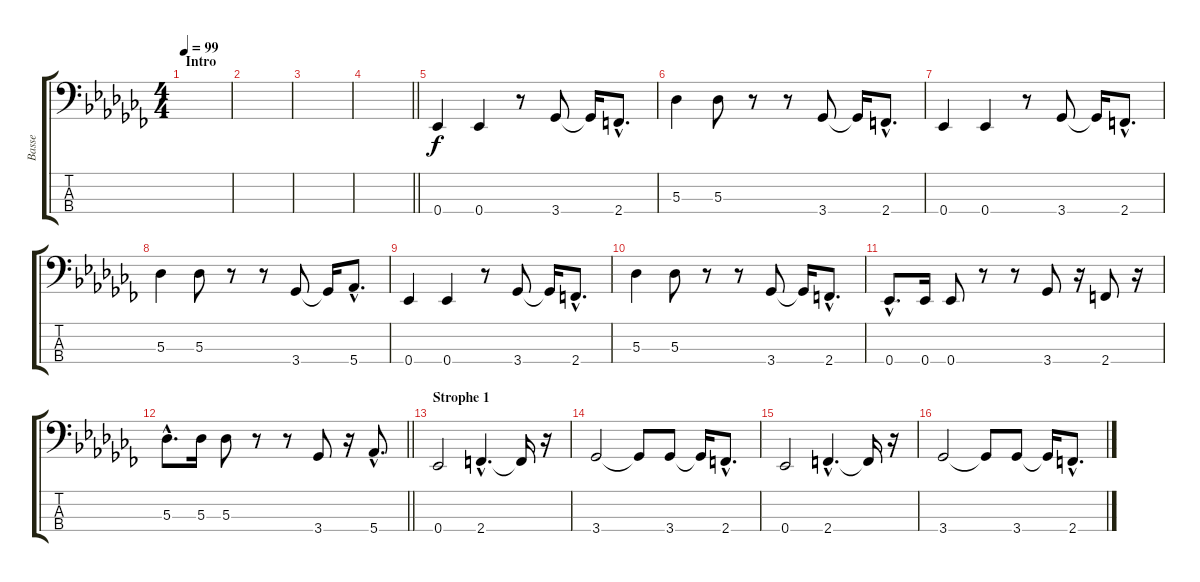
\track ("Basse" "Basse") {instrument electricbassfinger}
\staff {score tabs}
\tuning (Gb2 Db2 Ab1 Eb1) {hide}
\ts (4 4)
\section ("" "Intro")
\tempo 99
\clef f4
\ks cb
|
|
|
\barLineRight lightlight
|
0.4.4 0.4.4 r.8 3.4.8 3.4{t}.16 2.4{hac}.8{d} |
5.3.4 5.3.8 r.8 r.8 3.4.8 3.4{t}.16 2.4{hac}.8{d} |
0.4.4 0.4.4 r.8 3.4.8 3.4{t}.16 2.4{hac}.8{d} |
5.3.4 5.3.8 r.8 r.8 3.4.8 3.4{t}.16 5.4{hac}.8{d} |
0.4.4 0.4.4 r.8 3.4.8 3.4{t}.16 2.4{hac}.8{d} |
5.3.4 5.3.8 r.8 r.8 3.4.8 3.4{t}.16 2.4{hac}.8{d} |
0.4{hac}.8{d} 0.4.16 0.4.8 r.8 r.8 3.4.8 r.16 2.4.8 r.16 |
\barLineRight lightlight
5.3{hac}.8{d} 5.3.16 5.3.8 r.8 r.8 3.4.8 r.16 5.4{hac}.8{d} |
\section ("" "Strophe 1")
0.4.2 2.4{hac}.4{d} 2.4{t}.16 r.16 |
3.4.2 3.4{t}.8 3.4.8 3.4{t}.16 2.4{hac}.8{d} |
0.4.2 2.4{hac}.4{d} 2.4{t}.16 r.16 |
3.4.2 3.4{t}.8 3.4.8 3.4{t}.16 2.4{hac}.8{d}
